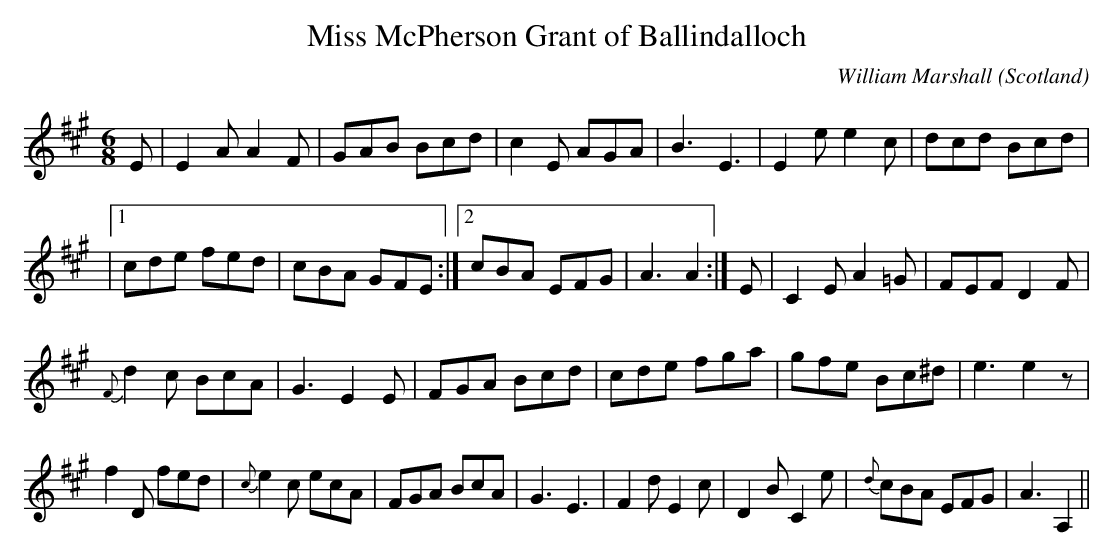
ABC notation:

X:1
T:Miss McPherson Grant of Ballindalloch
O:Scotland
M:6/8
C:William Marshall
K:A
E |\
E2A A2F | GAB Bcd | c2E AGA | B3 E3 |\
E2e e2c | dcd Bcd |
|1cde fed | cBA GFE :|2 cBA EFG | A3 A2 :|\
E|\
C2E A2=G | FEF D2F |
{F}d2c BcA | G3 E2E |\
FGA Bcd | cde fga | gfe Bc^d | e3 e2z |
f2D fed | {c}e2c ecA | \
FGA BcA | G3 E3 |\
F2d E2c | D2B C2e | {d}cBA EFG | A3 A,2 ||
